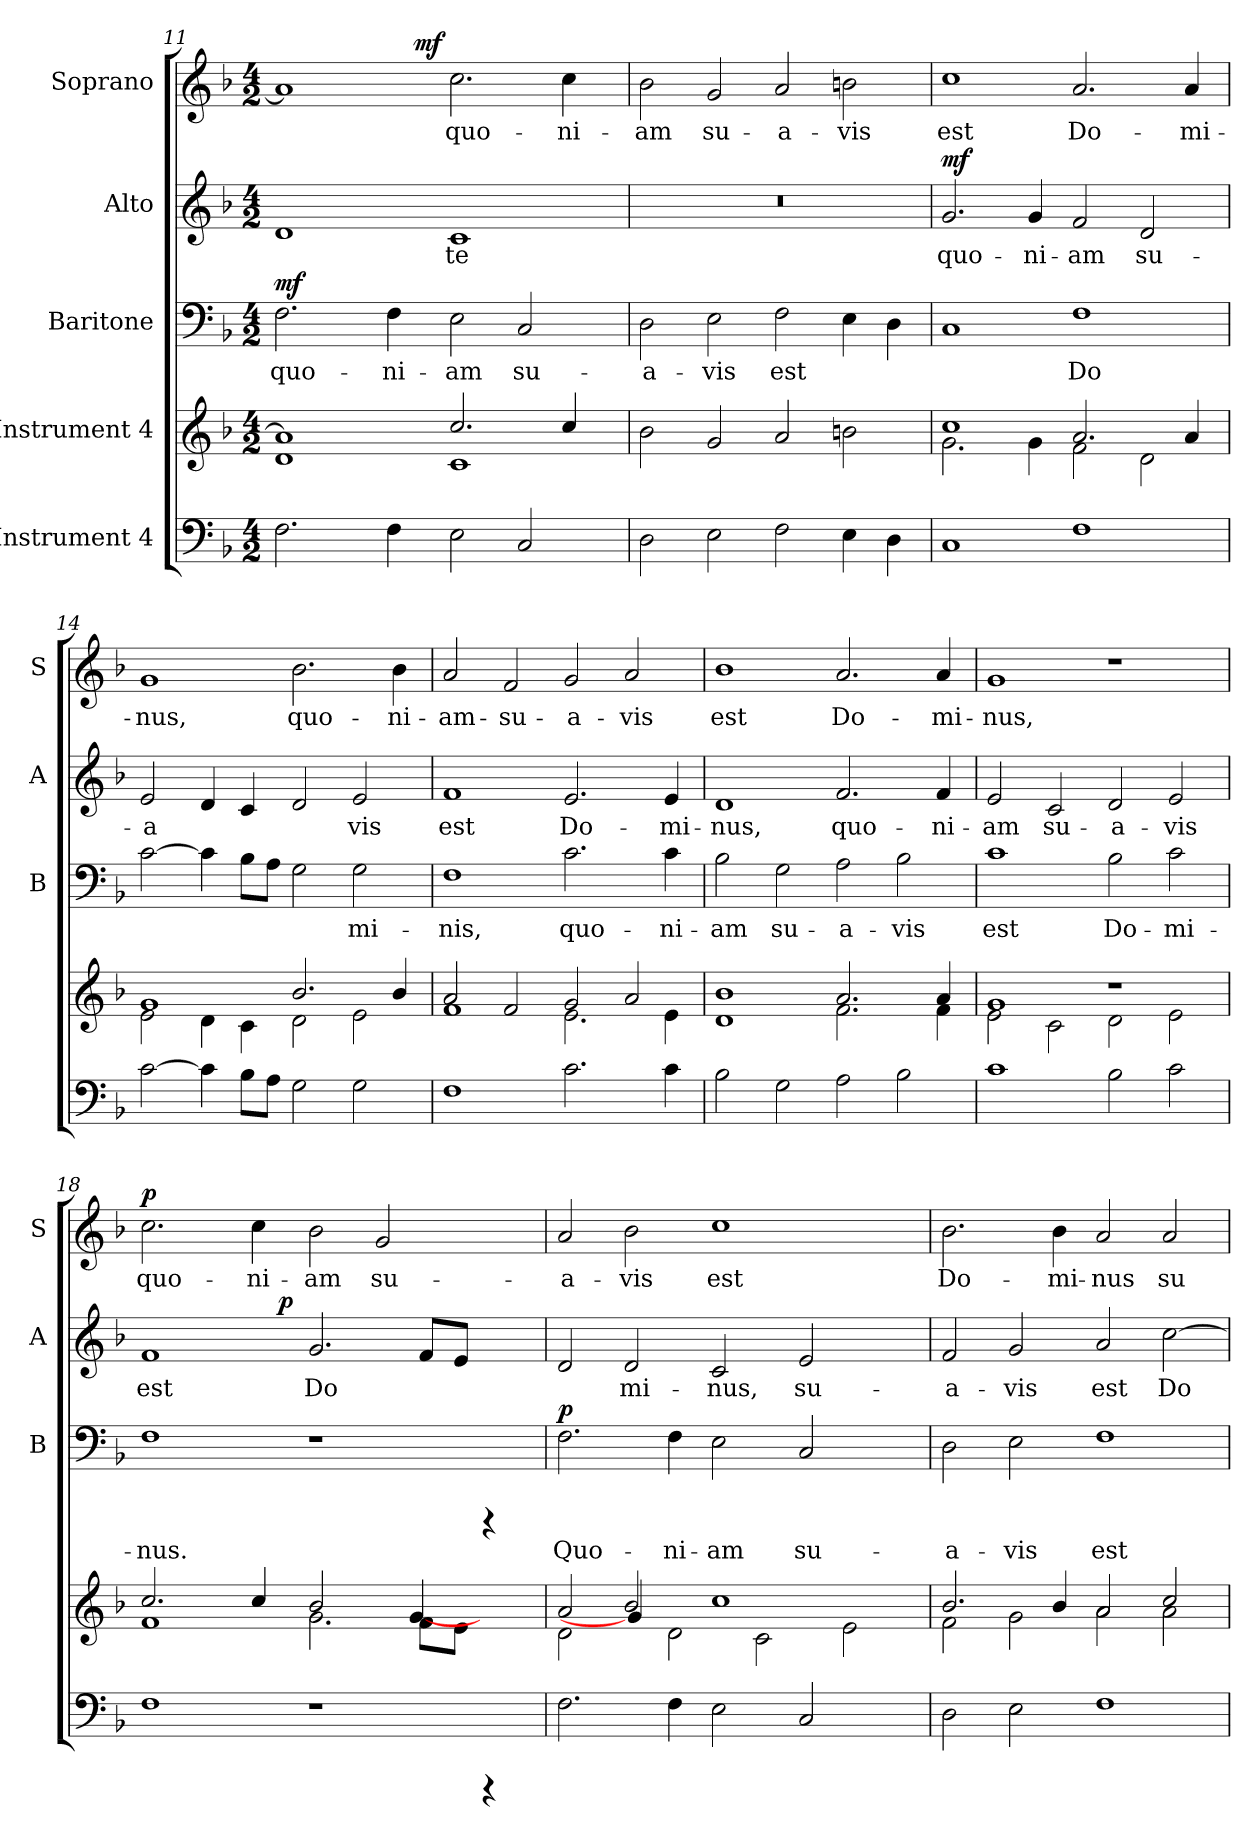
**kern	**kern	**kern	**text	**dynam	**kern	**text	**dynam	**kern	**text	**dynam
*part5	*part4	*part3	*part3	*part3	*part2	*part2	*part2	*part1	*part1	*part1
*staff5	*staff4	*staff3	*staff3	*staff3	*staff2	*staff2	*staff2	*staff1	*staff1	*staff1
*I"Instrument 4	*I"Instrument 4	*I"Baritone	*	*	*I"Alto	*	*	*I"Soprano	*	*
*	*	*I'B	*	*	*I'A	*	*	*I'S	*	*
*clefF4	*clefG2	*clefF4	*	*	*clefG2	*	*	*clefG2	*	*
*k[b-]	*k[b-]	*k[b-]	*	*	*k[b-]	*	*	*k[b-]	*	*
*F:	*F:	*F:	*	*	*F:	*	*	*F:	*	*
*M4/2	*M4/2	*M4/2	*	*	*M4/2	*	*	*M4/2	*	*
=11	=11	=11	=11	=11	=11	=11	=11	=11	=11	=11
*	*^	*	*	*	*	*	*	*	*	*
!	!	!	!	!LO:LY:b:cj	!LO:DY:a	!	!LO:LY:b:cj	!	!	!LO:LY:b:cj	!
*	*	*	*	*	*	*	*	*	*^	*	*
2.F\	1d	1a]	2.F\	quo-	mf	1d	--	.	1a]	2ryy	.	.
.	.	.	.	.	.	.	.	.	.	4ryy	.	.
!	!	!	!	!LO:LY:b:cj	!	!	!	!	!	!	!	!
4F\	.	.	4F\	-ni-	.	.	.	.	.	16ryy	.	.
.	.	.	.	.	.	.	.	.	.	64ryy	.	.
!	!	!	!	!	!	!	!	!	!	!	!	!LO:DY:a
.	.	.	.	.	.	.	.	.	.	1ryy	.	mf
!	!	!	!	!LO:LY:b:cj	!	!	!LO:LY:b:cj	!	!	!	!LO:LY:b:cj	!
2E\	2.cc/	1c	2E\	-am	.	1c	-te	.	2.cc\	.	quo-	.
!	!	!	!	!LO:LY:b:cj	!	!	!	!	!	!	!	!
2C/	.	.	2C/	su-	.	.	.	.	.	.	.	.
!	!	!	!	!	!	!	!	!	!	!	!LO:LY:b:cj	!
.	4cc/	.	.	.	.	.	.	.	4cc\	.	-ni-	.
.	.	.	.	.	.	.	.	.	.	8ryy	.	.
.	.	.	.	.	.	.	.	.	.	32.ryy	.	.
=12	=12	=12	=12	=12	=12	=12	=12	=12	=12	=12	=12	=12
!	!	!	!	!LO:LY:b:cj	!	!	!	!	!	!	!LO:LY:b:cj	!
*	*v	*v	*	*	*	*	*	*	*v	*v	*	*
2D\	2b-\	2D\	-a-	.	0r	.	.	2b-\	-am	.
!	!	!	!LO:LY:b:cj	!	!	!	!	!	!LO:LY:b:cj	!
2E\	2g/	2E\	-vis	.	.	.	.	2g/	su-	.
!	!	!	!LO:LY:b:cj	!	!	!	!	!	!LO:LY:b:cj	!
2F\	2a/	2F\	est	.	.	.	.	2a/	-a-	.
!	!	!	!LO:LY:b:cj	!	!	!	!	!	!LO:LY:b:cj	!
4E\	2bn\	4E\	.	.	.	.	.	2bn\	-vis	.
!	!	!	!LO:LY:b:cj	!	!	!	!	!	!	!
4D\	.	4D\	.	.	.	.	.	.	.	.
!!LO:PB:g=z
=13	=13	=13	=13	=13	=13	=13	=13	=13	=13	=13
*	*^	*	*	*	*	*	*	*	*	*
!	!	!	!	!LO:LY:b:cj	!	!	!LO:LY:b:cj	!LO:DY:a	!	!LO:LY:b:cj	!
1C	1cc	2.g\	1C	.	.	2.g/	quo-	mf	1cc	est	.
!	!	!	!	!	!	!	!LO:LY:b:cj	!	!	!	!
.	.	4g\	.	.	.	4g/	-ni-	.	.	.	.
!	!	!	!	!LO:LY:b:cj	!	!	!LO:LY:b:cj	!	!	!LO:LY:b:cj	!
1F	2.a/	2f\	1F	Do-	.	2f/	-am	.	2.a/	Do-	.
!	!	!	!	!	!	!	!LO:LY:b:cj	!	!	!	!
.	.	2d\	.	.	.	2d/	su-	.	.	.	.
!	!	!	!	!	!	!	!	!	!	!LO:LY:b:cj	!
.	4a/	.	.	.	.	.	.	.	4a/	-mi-	.
=14	=14	=14	=14	=14	=14	=14	=14	=14	=14	=14	=14
!	!	!	!	!LO:LY:b:cj	!	!	!LO:LY:b:cj	!	!	!LO:LY:b:cj	!
[>2c\	1g	2e\	[>2c\	--	.	2e/	-a-	.	1g	-nus,	.
!	!	!	!	!LO:LY:b:cj	!	!	!LO:LY:b:cj	!	!	!	!
4c\]	.	4d\	4c\]	--	.	4d/	--	.	.	.	.
!	!	!	!	!LO:LY:b:cj	!	!	!LO:LY:b:cj	!	!	!	!
8B-\L	.	4c\	8B-\L	--	.	4c/	--	.	.	.	.
!	!	!	!	!LO:LY:b:cj	!	!	!	!	!	!	!
8A\J	.	.	8A\J	--	.	.	.	.	.	.	.
!	!	!	!	!LO:LY:b:cj	!	!	!LO:LY:b:cj	!	!	!LO:LY:b:cj	!
2G\	2.b-/	2d\	2G\	--	.	2d/	--	.	2.b-\	quo-	.
!	!	!	!	!LO:LY:b:cj	!	!	!LO:LY:b:cj	!	!	!	!
2G\	.	2e\	2G\	-mi-	.	2e/	-vis	.	.	.	.
!	!	!	!	!	!	!	!	!	!	!LO:LY:b:cj	!
.	4b-/	.	.	.	.	.	.	.	4b-\	-ni-	.
=15	=15	=15	=15	=15	=15	=15	=15	=15	=15	=15	=15
!	!	!	!	!LO:LY:b:cj	!	!	!LO:LY:b:cj	!	!	!LO:LY:b:cj	!
1F	2a/	1f	1F	-nis,	.	1f	est	.	2a/	-am-	.
!	!	!	!	!	!	!	!	!	!	!LO:LY:b:cj	!
.	2f/	.	.	.	.	.	.	.	2f/	-su-	.
!	!	!	!	!LO:LY:b:cj	!	!	!LO:LY:b:cj	!	!	!LO:LY:b:cj	!
2.c\	2g/	2.e\	2.c\	quo-	.	2.e/	Do-	.	2g/	-a-	.
!	!	!	!	!	!	!	!	!	!	!LO:LY:b:cj	!
.	2a/	.	.	.	.	.	.	.	2a/	-vis	.
!	!	!	!	!LO:LY:b:cj	!	!	!LO:LY:b:cj	!	!	!	!
4c\	.	4e\	4c\	-ni-	.	4e/	-mi-	.	.	.	.
=16	=16	=16	=16	=16	=16	=16	=16	=16	=16	=16	=16
!	!	!	!	!LO:LY:b:cj	!	!	!LO:LY:b:cj	!	!	!LO:LY:b:cj	!
2B-\	1d	1b-	2B-\	-am	.	1d	-nus,	.	1b-	est	.
!	!	!	!	!LO:LY:b:cj	!	!	!	!	!	!	!
2G\	.	.	2G\	su-	.	.	.	.	.	.	.
!	!	!	!	!LO:LY:b:cj	!	!	!LO:LY:b:cj	!	!	!LO:LY:b:cj	!
2A\	2.a/	2.f\	2A\	-a-	.	2.f/	quo-	.	2.a/	Do-	.
!	!	!	!	!LO:LY:b:cj	!	!	!	!	!	!	!
2B-\	.	.	2B-\	-vis	.	.	.	.	.	.	.
!	!	!	!	!	!	!	!LO:LY:b:cj	!	!	!LO:LY:b:cj	!
.	4a/	4f\	.	.	.	4f/	-ni-	.	4a/	-mi-	.
=17	=17	=17	=17	=17	=17	=17	=17	=17	=17	=17	=17
!	!	!	!	!LO:LY:b:cj	!	!	!LO:LY:b:cj	!	!	!LO:LY:b:cj	!
1c	1g	2e\	1c	est	.	2e/	-am	.	1g	-nus,	.
!	!	!	!	!	!	!	!LO:LY:b:cj	!	!	!	!
.	.	2c\	.	.	.	2c/	su-	.	.	.	.
!	!	!	!	!LO:LY:b:cj	!	!	!LO:LY:b:cj	!	!	!	!
2B-\	1r	2d\	2B-\	Do-	.	2d/	-a-	.	1r	.	.
!	!	!	!	!LO:LY:b:cj	!	!	!LO:LY:b:cj	!	!	!	!
2c\	.	2e\	2c\	-mi-	.	2e/	-vis	.	.	.	.
=18	=18	=18	=18	=18	=18	=18	=18	=18	=18	=18	=18
!	!	!	!	!LO:LY:b:cj	!	!	!LO:LY:b:cj	!	!	!LO:LY:b:cj	!LO:DY:a
*	*	*	*	*	*	*^	*	*	*	*	*
1F	1f	2.cc/	1F	-nus.	.	1f	2ryy	est	.	2.cc\	quo-	p
.	.	.	.	.	.	.	4ryy	.	.	.	.	.
!	!	!	!	!	!	!	!	!	!	!	!LO:LY:b:cj	!
.	.	4cc/	.	.	.	.	16..ryy	.	.	4cc\	-ni-	.
!	!	!	!	!	!	!	!	!	!LO:DY:a	!	!	!
.	.	.	.	.	.	.	1ryy	.	p	.	.	.
!	!	!	!	!	!	!	!	!LO:LY:b:cj	!	!	!LO:LY:b:cj	!
1r	2.g\	2b-/	1r	.	.	2.g/	.	Do-	.	2b-\	-am	.
!	!	!	!	!	!	!	!	!	!	!	!LO:LY:b:cj	!
.	.	4ryy	.	.	.	.	.	.	.	2g/	su-	.
!	!	!	!	!	!	!	!	!LO:LY:b:cj	!	!	!	!
.	8f\L	[4g/	.	.	.	8f/L	.	--	.	.	.	.
.	.	.	.	.	.	.	4ryy	.	.	.	.	.
!	!	!	!	!	!	!	!	!LO:LY:b:cj	!	!	!	!
.	8e\J	.	.	.	.	8e/J	.	--	.	.	.	.
4rCCC	4ryy	4ryy	4rCCC	.	.	4ryy	.	.	.	4ryy	.	.
.	.	.	.	.	.	.	8ryy	.	.	.	.	.
.	.	.	.	.	.	.	64ryy	.	.	.	.	.
!!LO:PB:g=z
=19	=19	=19	=19	=19	=19	=19	=19	=19	=19	=19	=19	=19
!	!	!	!	!LO:LY:b:cj	!LO:DY:a	!	!	!LO:LY:b:cj	!	!	!LO:LY:b:cj	!
*	*	*	*	*	*	*v	*v	*	*	*	*	*
2.F\	2a/	2d\	2.F\	Quo-	p	2d/	--	.	2a/	-a-	.
!	!	!	!	!	!	!	!LO:LY:b:cj	!	!	!LO:LY:b:cj	!
.	2b-/	4g/]	.	.	.	2d/	-mi-	.	2b-\	-vis	.
!	!	!	!	!LO:LY:b:cj	!	!	!	!	!	!	!
4F\	.	2d\	4F\	-ni-	.	.	.	.	.	.	.
!	!	!	!	!LO:LY:b:cj	!	!	!LO:LY:b:cj	!	!	!LO:LY:b:cj	!
2E\	1cc	.	2E\	-am	.	2c/	-nus,	.	1cc	est	.
.	.	2c\	.	.	.	.	.	.	.	.	.
!	!	!	!	!LO:LY:b:cj	!	!	!LO:LY:b:cj	!	!	!	!
2C/	.	.	2C/	su-	.	2e/	su-	.	.	.	.
.	.	2e\	.	.	.	.	.	.	.	.	.
4ryy	4ryy	.	4ryy	.	.	4ryy	.	.	4ryy	.	.
=20	=20	=20	=20	=20	=20	=20	=20	=20	=20	=20	=20
!	!	!	!	!LO:LY:b:cj	!	!	!LO:LY:b:cj	!	!	!LO:LY:b:cj	!
2D\	2.b-/	2f\	2D\	-a-	.	2f/	-a-	.	2.b-\	Do-	.
!	!	!	!	!LO:LY:b:cj	!	!	!LO:LY:b:cj	!	!	!	!
2E\	.	2g\	2E\	-vis	.	2g/	-vis	.	.	.	.
!	!	!	!	!	!	!	!	!	!	!LO:LY:b:cj	!
.	4b-/	.	.	.	.	.	.	.	4b-\	-mi-	.
!	!	!	!	!LO:LY:b:cj	!	!	!LO:LY:b:cj	!	!	!LO:LY:b:cj	!
1F	2a/	2a\	1F	est	.	2a/	est	.	2a/	-nus	.
!	!	!	!	!	!	!	!LO:LY:b:cj	!	!	!LO:LY:b:cj	!
.	2cc/	2a\	.	.	.	[>2cc\	Do-	.	2a/	su-	.
*	*v	*v	*	*	*	*	*	*	*	*	*
=	=	=	=	=	=	=	=	=	=	=
*-	*-	*-	*-	*-	*-	*-	*-	*-	*-	*-
